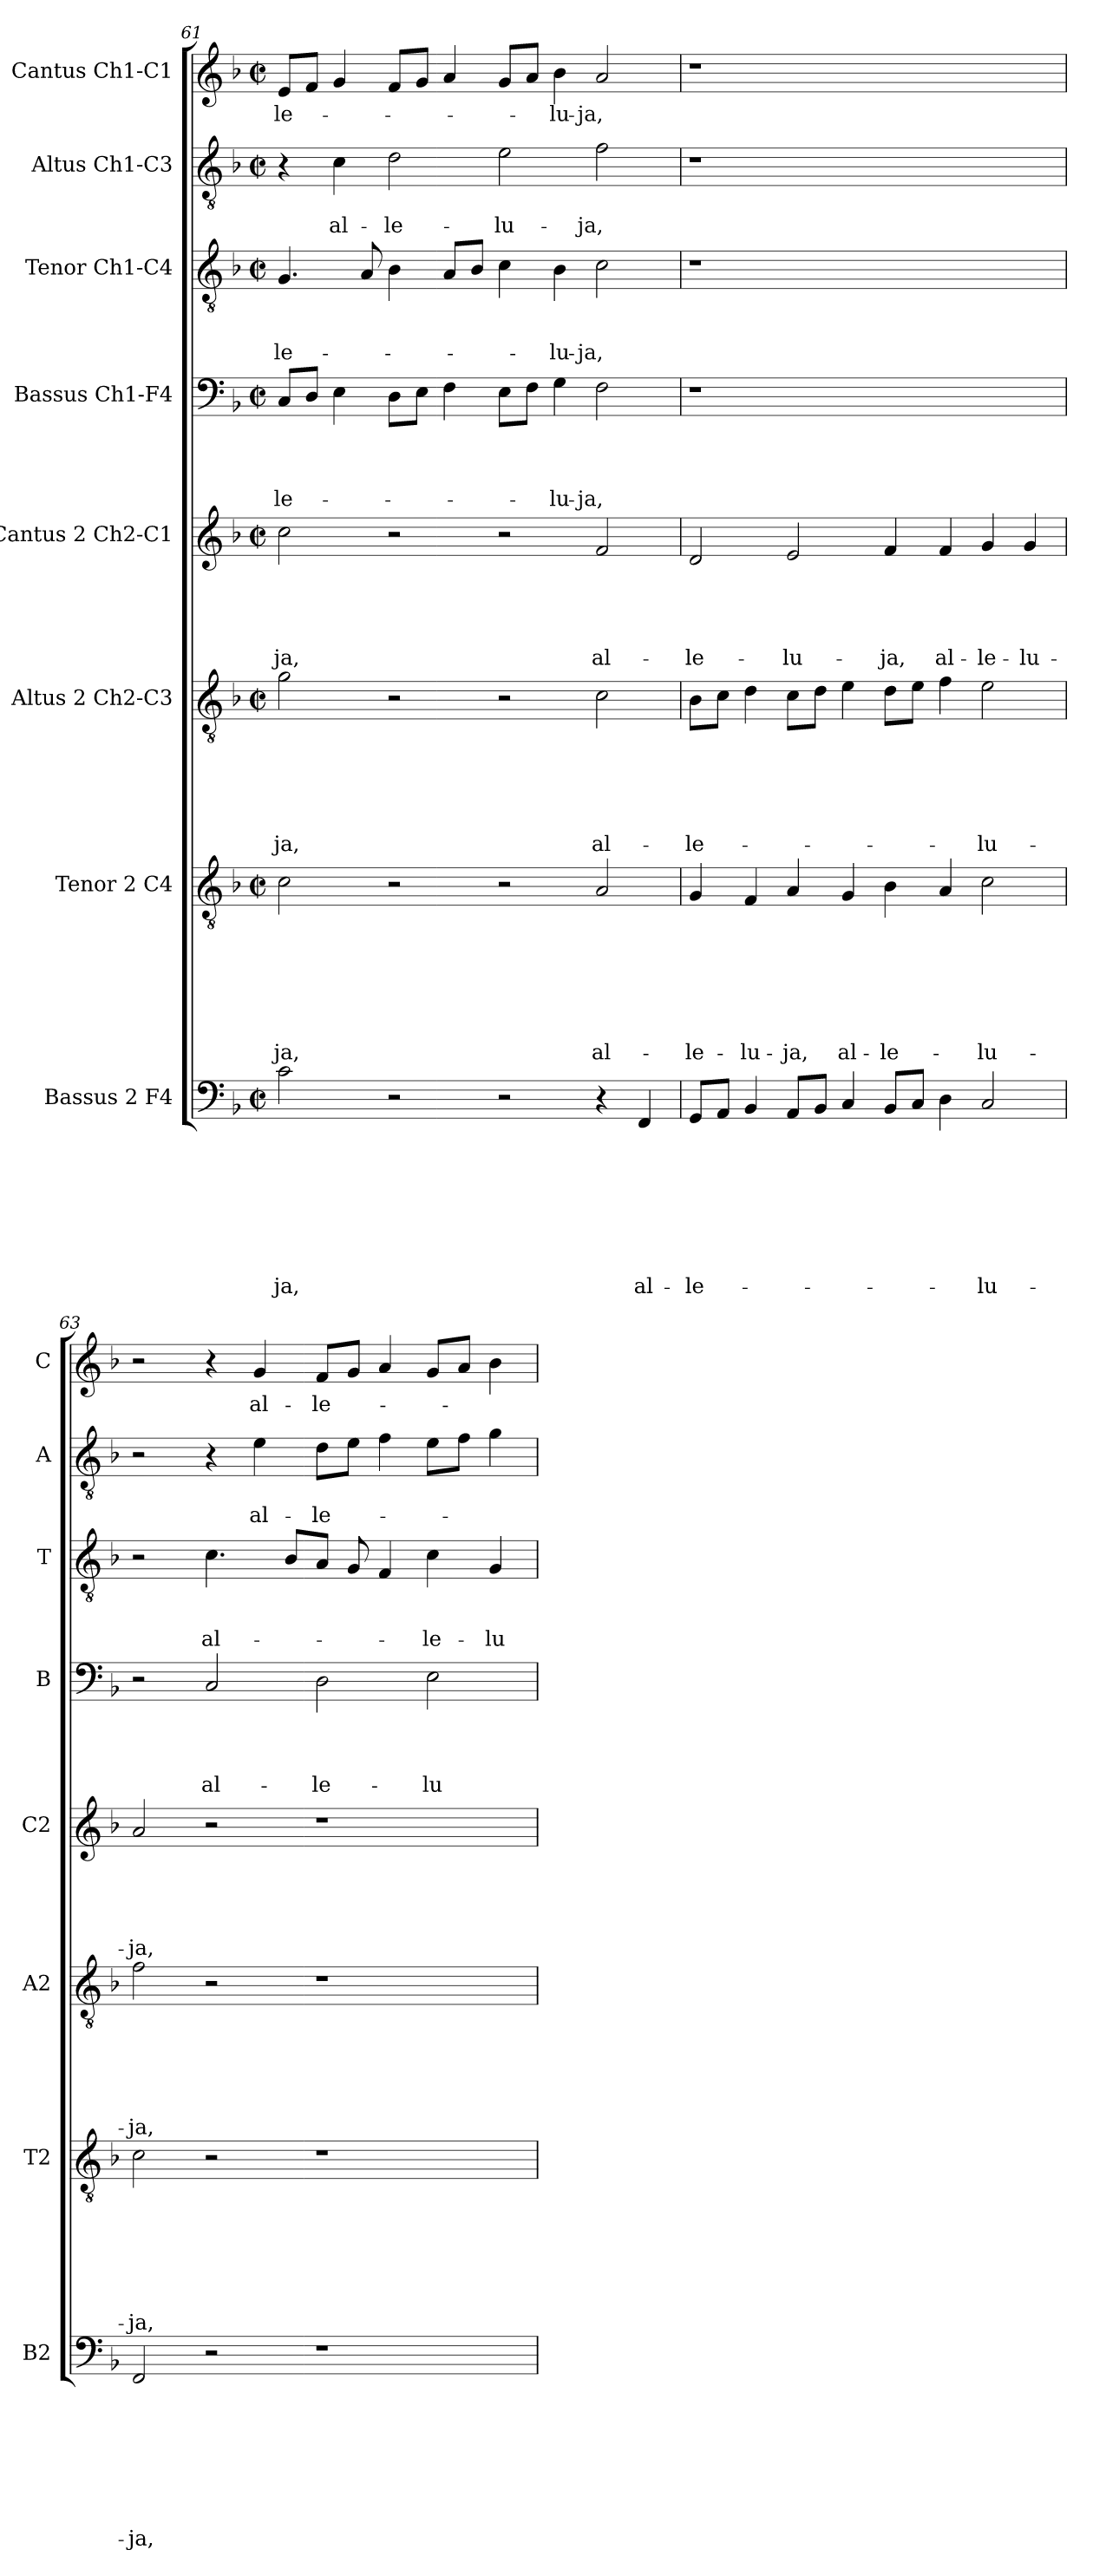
**kern	**text	**text	**text	**text	**text	**text	**text	**text	**kern	**text	**text	**text	**text	**text	**text	**text	**kern	**text	**text	**text	**text	**text	**text	**kern	**text	**text	**text	**text	**text	**kern	**text	**text	**text	**text	**kern	**text	**text	**text	**kern	**text	**text	**kern	**text
*part8	*part8	*part8	*part8	*part8	*part8	*part8	*part8	*part8	*part7	*part7	*part7	*part7	*part7	*part7	*part7	*part7	*part6	*part6	*part6	*part6	*part6	*part6	*part6	*part5	*part5	*part5	*part5	*part5	*part5	*part4	*part4	*part4	*part4	*part4	*part3	*part3	*part3	*part3	*part2	*part2	*part2	*part1	*part1
*staff8	*staff8	*staff8	*staff8	*staff8	*staff8	*staff8	*staff8	*staff8	*staff7	*staff7	*staff7	*staff7	*staff7	*staff7	*staff7	*staff7	*staff6	*staff6	*staff6	*staff6	*staff6	*staff6	*staff6	*staff5	*staff5	*staff5	*staff5	*staff5	*staff5	*staff4	*staff4	*staff4	*staff4	*staff4	*staff3	*staff3	*staff3	*staff3	*staff2	*staff2	*staff2	*staff1	*staff1
*I"Bassus 2 F4	*	*	*	*	*	*	*	*	*I"Tenor 2 C4	*	*	*	*	*	*	*	*I"Altus 2 Ch2-C3	*	*	*	*	*	*	*I"Cantus 2 Ch2-C1	*	*	*	*	*	*I"Bassus  Ch1-F4	*	*	*	*	*I"Tenor Ch1-C4	*	*	*	*I"Altus  Ch1-C3	*	*	*I"Cantus Ch1-C1	*
*I'B2	*	*	*	*	*	*	*	*	*I'T2	*	*	*	*	*	*	*	*I'A2	*	*	*	*	*	*	*I'C2	*	*	*	*	*	*I'B	*	*	*	*	*I'T	*	*	*	*I'A	*	*	*I'C	*
*clefF4	*	*	*	*	*	*	*	*	*clefGv2	*	*	*	*	*	*	*	*clefGv2	*	*	*	*	*	*	*clefG2	*	*	*	*	*	*clefF4	*	*	*	*	*clefGv2	*	*	*	*clefGv2	*	*	*clefG2	*
*k[b-]	*	*	*	*	*	*	*	*	*k[b-]	*	*	*	*	*	*	*	*k[b-]	*	*	*	*	*	*	*k[b-]	*	*	*	*	*	*k[b-]	*	*	*	*	*k[b-]	*	*	*	*k[b-]	*	*	*k[b-]	*
*F:	*	*	*	*	*	*	*	*	*F:	*	*	*	*	*	*	*	*F:	*	*	*	*	*	*	*F:	*	*	*	*	*	*F:	*	*	*	*	*F:	*	*	*	*F:	*	*	*F:	*
*M2/2	*	*	*	*	*	*	*	*	*M2/2	*	*	*	*	*	*	*	*M2/2	*	*	*	*	*	*	*M2/2	*	*	*	*	*	*M2/2	*	*	*	*	*M2/2	*	*	*	*M2/2	*	*	*M2/2	*
*met(c|)	*	*	*	*	*	*	*	*	*met(c|)	*	*	*	*	*	*	*	*met(c|)	*	*	*	*	*	*	*met(c|)	*	*	*	*	*	*met(c|)	*	*	*	*	*met(c|)	*	*	*	*met(c|)	*	*	*met(c|)	*
=61	=61	=61	=61	=61	=61	=61	=61	=61	=61	=61	=61	=61	=61	=61	=61	=61	=61	=61	=61	=61	=61	=61	=61	=61	=61	=61	=61	=61	=61	=61	=61	=61	=61	=61	=61	=61	=61	=61	=61	=61	=61	=61	=61
!	!	!	!	!	!	!	!	!LO:LY:b	!	!	!	!	!	!	!	!LO:LY:b	!	!	!	!	!	!	!LO:LY:b	!	!	!	!	!	!LO:LY:b	!	!	!	!	!LO:LY:b	!	!	!	!LO:LY:b	!	!	!	!	!LO:LY:b
2c\	.	.	.	.	.	.	.	-ja,	2c\	.	.	.	.	.	.	-ja,	2g\	.	.	.	.	.	-ja,	2cc\	.	.	.	.	-ja,	8C/L	.	.	.	-le-	4.G/	.	.	-le-	4r	.	.	8e/L	-le-
.	.	.	.	.	.	.	.	.	.	.	.	.	.	.	.	.	.	.	.	.	.	.	.	.	.	.	.	.	.	8D/J	.	.	.	.	.	.	.	.	.	.	.	8f/J	.
!	!	!	!	!	!	!	!	!	!	!	!	!	!	!	!	!	!	!	!	!	!	!	!	!	!	!	!	!	!	!	!	!	!	!	!	!	!	!	!	!	!LO:LY:b	!	!
.	.	.	.	.	.	.	.	.	.	.	.	.	.	.	.	.	.	.	.	.	.	.	.	.	.	.	.	.	.	4E\	.	.	.	.	.	.	.	.	4c\	.	al-	4g/	.
.	.	.	.	.	.	.	.	.	.	.	.	.	.	.	.	.	.	.	.	.	.	.	.	.	.	.	.	.	.	.	.	.	.	.	8A/	.	.	.	.	.	.	.	.
!	!	!	!	!	!	!	!	!	!	!	!	!	!	!	!	!	!	!	!	!	!	!	!	!	!	!	!	!	!	!	!	!	!	!	!	!	!	!	!	!	!LO:LY:b	!	!
2r	.	.	.	.	.	.	.	.	2r	.	.	.	.	.	.	.	2r	.	.	.	.	.	.	2r	.	.	.	.	.	8D\L	.	.	.	.	4B-\	.	.	.	2d\	.	-le-	8f/L	.
.	.	.	.	.	.	.	.	.	.	.	.	.	.	.	.	.	.	.	.	.	.	.	.	.	.	.	.	.	.	8E\J	.	.	.	.	.	.	.	.	.	.	.	8g/J	.
.	.	.	.	.	.	.	.	.	.	.	.	.	.	.	.	.	.	.	.	.	.	.	.	.	.	.	.	.	.	4F\	.	.	.	.	8A/L	.	.	.	.	.	.	4a/	.
.	.	.	.	.	.	.	.	.	.	.	.	.	.	.	.	.	.	.	.	.	.	.	.	.	.	.	.	.	.	.	.	.	.	.	8B-/J	.	.	.	.	.	.	.	.
!	!	!	!	!	!	!	!	!	!	!	!	!	!	!	!	!	!	!	!	!	!	!	!	!	!	!	!	!	!	!	!	!	!	!	!	!	!	!	!	!	!LO:LY:b	!	!
2r	.	.	.	.	.	.	.	.	2r	.	.	.	.	.	.	.	2r	.	.	.	.	.	.	2r	.	.	.	.	.	8E\L	.	.	.	.	4c\	.	.	.	2e\	.	-lu-	8g/L	.
.	.	.	.	.	.	.	.	.	.	.	.	.	.	.	.	.	.	.	.	.	.	.	.	.	.	.	.	.	.	8F\J	.	.	.	.	.	.	.	.	.	.	.	8a/J	.
!	!	!	!	!	!	!	!	!	!	!	!	!	!	!	!	!	!	!	!	!	!	!	!	!	!	!	!	!	!	!	!	!	!	!LO:LY:b	!	!	!	!LO:LY:b	!	!	!	!	!LO:LY:b
.	.	.	.	.	.	.	.	.	.	.	.	.	.	.	.	.	.	.	.	.	.	.	.	.	.	.	.	.	.	4G\	.	.	.	-lu-	4B-\	.	.	-lu-	.	.	.	4b-\	-lu-
!	!	!	!	!	!	!	!	!	!	!	!	!	!	!	!	!LO:LY:b	!	!	!	!	!	!	!LO:LY:b	!	!	!	!	!	!LO:LY:b	!	!	!	!	!LO:LY:b	!	!	!	!LO:LY:b	!	!	!LO:LY:b	!	!LO:LY:b
4r	.	.	.	.	.	.	.	.	2A/	.	.	.	.	.	.	al-	2c\	.	.	.	.	.	al-	2f/	.	.	.	.	al-	2F\	.	.	.	-ja,	2c\	.	.	-ja,	2f\	.	-ja,	2a/	-ja,
!	!	!	!	!	!	!	!	!LO:LY:b	!	!	!	!	!	!	!	!	!	!	!	!	!	!	!	!	!	!	!	!	!	!	!	!	!	!	!	!	!	!	!	!	!	!	!
4FF/	.	.	.	.	.	.	.	al-	.	.	.	.	.	.	.	.	.	.	.	.	.	.	.	.	.	.	.	.	.	.	.	.	.	.	.	.	.	.	.	.	.	.	.
!!LO:PB:g=z
=62	=62	=62	=62	=62	=62	=62	=62	=62	=62	=62	=62	=62	=62	=62	=62	=62	=62	=62	=62	=62	=62	=62	=62	=62	=62	=62	=62	=62	=62	=62	=62	=62	=62	=62	=62	=62	=62	=62	=62	=62	=62	=62	=62
!	!	!	!	!	!	!	!	!LO:LY:b	!	!	!	!	!	!	!	!LO:LY:b	!	!	!	!	!	!	!LO:LY:b	!	!	!	!	!	!LO:LY:b	!	!	!	!	!	!	!	!	!	!	!	!	!	!
8GG/L	.	.	.	.	.	.	.	-le-	4G/	.	.	.	.	.	.	-le-	8B-\L	.	.	.	.	.	-le-	2d/	.	.	.	.	-le-	1r	.	.	.	.	1r	.	.	.	1r	.	.	1r	.
8AA/J	.	.	.	.	.	.	.	.	.	.	.	.	.	.	.	.	8c\J	.	.	.	.	.	.	.	.	.	.	.	.	.	.	.	.	.	.	.	.	.	.	.	.	.	.
!	!	!	!	!	!	!	!	!	!	!	!	!	!	!	!	!LO:LY:b	!	!	!	!	!	!	!	!	!	!	!	!	!	!	!	!	!	!	!	!	!	!	!	!	!	!	!
4BB-/	.	.	.	.	.	.	.	.	4F/	.	.	.	.	.	.	-lu-	4d\	.	.	.	.	.	.	.	.	.	.	.	.	.	.	.	.	.	.	.	.	.	.	.	.	.	.
!	!	!	!	!	!	!	!	!	!	!	!	!	!	!	!	!LO:LY:b	!	!	!	!	!	!	!	!	!	!	!	!	!LO:LY:b	!	!	!	!	!	!	!	!	!	!	!	!	!	!
8AA/L	.	.	.	.	.	.	.	.	4A/	.	.	.	.	.	.	-ja,	8c\L	.	.	.	.	.	.	2e/	.	.	.	.	-lu-	.	.	.	.	.	.	.	.	.	.	.	.	.	.
8BB-/J	.	.	.	.	.	.	.	.	.	.	.	.	.	.	.	.	8d\J	.	.	.	.	.	.	.	.	.	.	.	.	.	.	.	.	.	.	.	.	.	.	.	.	.	.
!	!	!	!	!	!	!	!	!	!	!	!	!	!	!	!	!LO:LY:b	!	!	!	!	!	!	!	!	!	!	!	!	!	!	!	!	!	!	!	!	!	!	!	!	!	!	!
4C/	.	.	.	.	.	.	.	.	4G/	.	.	.	.	.	.	al-	4e\	.	.	.	.	.	.	.	.	.	.	.	.	.	.	.	.	.	.	.	.	.	.	.	.	.	.
!	!	!	!	!	!	!	!	!	!	!	!	!	!	!	!	!LO:LY:b	!	!	!	!	!	!	!	!	!	!	!	!	!LO:LY:b	!	!	!	!	!	!	!	!	!	!	!	!	!	!
8BB-/L	.	.	.	.	.	.	.	.	4B-\	.	.	.	.	.	.	-le-	8d\L	.	.	.	.	.	.	4f/	.	.	.	.	-ja,	1ryy	.	.	.	.	1ryy	.	.	.	1ryy	.	.	1ryy	.
8C/J	.	.	.	.	.	.	.	.	.	.	.	.	.	.	.	.	8e\J	.	.	.	.	.	.	.	.	.	.	.	.	.	.	.	.	.	.	.	.	.	.	.	.	.	.
!	!	!	!	!	!	!	!	!	!	!	!	!	!	!	!	!	!	!	!	!	!	!	!	!	!	!	!	!	!LO:LY:b	!	!	!	!	!	!	!	!	!	!	!	!	!	!
4D\	.	.	.	.	.	.	.	.	4A/	.	.	.	.	.	.	.	4f\	.	.	.	.	.	.	4f/	.	.	.	.	al-	.	.	.	.	.	.	.	.	.	.	.	.	.	.
!	!	!	!	!	!	!	!	!LO:LY:b	!	!	!	!	!	!	!	!LO:LY:b	!	!	!	!	!	!	!LO:LY:b	!	!	!	!	!	!LO:LY:b	!	!	!	!	!	!	!	!	!	!	!	!	!	!
2C/	.	.	.	.	.	.	.	-lu-	2c\	.	.	.	.	.	.	-lu-	2e\	.	.	.	.	.	-lu-	4g/	.	.	.	.	-le-	.	.	.	.	.	.	.	.	.	.	.	.	.	.
!	!	!	!	!	!	!	!	!	!	!	!	!	!	!	!	!	!	!	!	!	!	!	!	!	!	!	!	!	!LO:LY:b	!	!	!	!	!	!	!	!	!	!	!	!	!	!
.	.	.	.	.	.	.	.	.	.	.	.	.	.	.	.	.	.	.	.	.	.	.	.	4g/	.	.	.	.	-lu-	.	.	.	.	.	.	.	.	.	.	.	.	.	.
=63	=63	=63	=63	=63	=63	=63	=63	=63	=63	=63	=63	=63	=63	=63	=63	=63	=63	=63	=63	=63	=63	=63	=63	=63	=63	=63	=63	=63	=63	=63	=63	=63	=63	=63	=63	=63	=63	=63	=63	=63	=63	=63	=63
!	!	!	!	!	!	!	!	!LO:LY:b	!	!	!	!	!	!	!	!LO:LY:b	!	!	!	!	!	!	!LO:LY:b	!	!	!	!	!	!LO:LY:b	!	!	!	!	!	!	!	!	!	!	!	!	!	!
2FF/	.	.	.	.	.	.	.	-ja,	2c\	.	.	.	.	.	.	-ja,	2f\	.	.	.	.	.	-ja,	2a/	.	.	.	.	-ja,	2r	.	.	.	.	2r	.	.	.	2r	.	.	2r	.
!	!	!	!	!	!	!	!	!	!	!	!	!	!	!	!	!	!	!	!	!	!	!	!	!	!	!	!	!	!	!	!	!	!	!LO:LY:b	!	!	!	!LO:LY:b	!	!	!	!	!
2r	.	.	.	.	.	.	.	.	2r	.	.	.	.	.	.	.	2r	.	.	.	.	.	.	2r	.	.	.	.	.	2C/	.	.	.	al-	4.c\	.	.	al-	4r	.	.	4r	.
!	!	!	!	!	!	!	!	!	!	!	!	!	!	!	!	!	!	!	!	!	!	!	!	!	!	!	!	!	!	!	!	!	!	!	!	!	!	!	!	!	!LO:LY:b	!	!LO:LY:b
.	.	.	.	.	.	.	.	.	.	.	.	.	.	.	.	.	.	.	.	.	.	.	.	.	.	.	.	.	.	.	.	.	.	.	.	.	.	.	4e\	.	al-	4g/	al-
.	.	.	.	.	.	.	.	.	.	.	.	.	.	.	.	.	.	.	.	.	.	.	.	.	.	.	.	.	.	.	.	.	.	.	8B-/L	.	.	.	.	.	.	.	.
!	!	!	!	!	!	!	!	!	!	!	!	!	!	!	!	!	!	!	!	!	!	!	!	!	!	!	!	!	!	!	!	!	!	!LO:LY:b	!	!	!	!	!	!	!LO:LY:b	!	!LO:LY:b
1r	.	.	.	.	.	.	.	.	1r	.	.	.	.	.	.	.	1r	.	.	.	.	.	.	1r	.	.	.	.	.	2D\	.	.	.	-le-	8A/J	.	.	.	8d\L	.	-le-	8f/L	-le-
.	.	.	.	.	.	.	.	.	.	.	.	.	.	.	.	.	.	.	.	.	.	.	.	.	.	.	.	.	.	.	.	.	.	.	8G/	.	.	.	8e\J	.	.	8g/J	.
.	.	.	.	.	.	.	.	.	.	.	.	.	.	.	.	.	.	.	.	.	.	.	.	.	.	.	.	.	.	.	.	.	.	.	4F/	.	.	.	4f\	.	.	4a/	.
!	!	!	!	!	!	!	!	!	!	!	!	!	!	!	!	!	!	!	!	!	!	!	!	!	!	!	!	!	!	!	!	!	!	!LO:LY:b	!	!	!	!LO:LY:b	!	!	!	!	!
.	.	.	.	.	.	.	.	.	.	.	.	.	.	.	.	.	.	.	.	.	.	.	.	.	.	.	.	.	.	2E\	.	.	.	-lu-	4c\	.	.	-le-	8e\L	.	.	8g/L	.
.	.	.	.	.	.	.	.	.	.	.	.	.	.	.	.	.	.	.	.	.	.	.	.	.	.	.	.	.	.	.	.	.	.	.	.	.	.	.	8f\J	.	.	8a/J	.
!	!	!	!	!	!	!	!	!	!	!	!	!	!	!	!	!	!	!	!	!	!	!	!	!	!	!	!	!	!	!	!	!	!	!	!	!	!	!LO:LY:b	!	!	!	!	!
.	.	.	.	.	.	.	.	.	.	.	.	.	.	.	.	.	.	.	.	.	.	.	.	.	.	.	.	.	.	.	.	.	.	.	4G/	.	.	-lu-	4g\	.	.	4b-\	.
=	=	=	=	=	=	=	=	=	=	=	=	=	=	=	=	=	=	=	=	=	=	=	=	=	=	=	=	=	=	=	=	=	=	=	=	=	=	=	=	=	=	=	=
*-	*-	*-	*-	*-	*-	*-	*-	*-	*-	*-	*-	*-	*-	*-	*-	*-	*-	*-	*-	*-	*-	*-	*-	*-	*-	*-	*-	*-	*-	*-	*-	*-	*-	*-	*-	*-	*-	*-	*-	*-	*-	*-	*-
